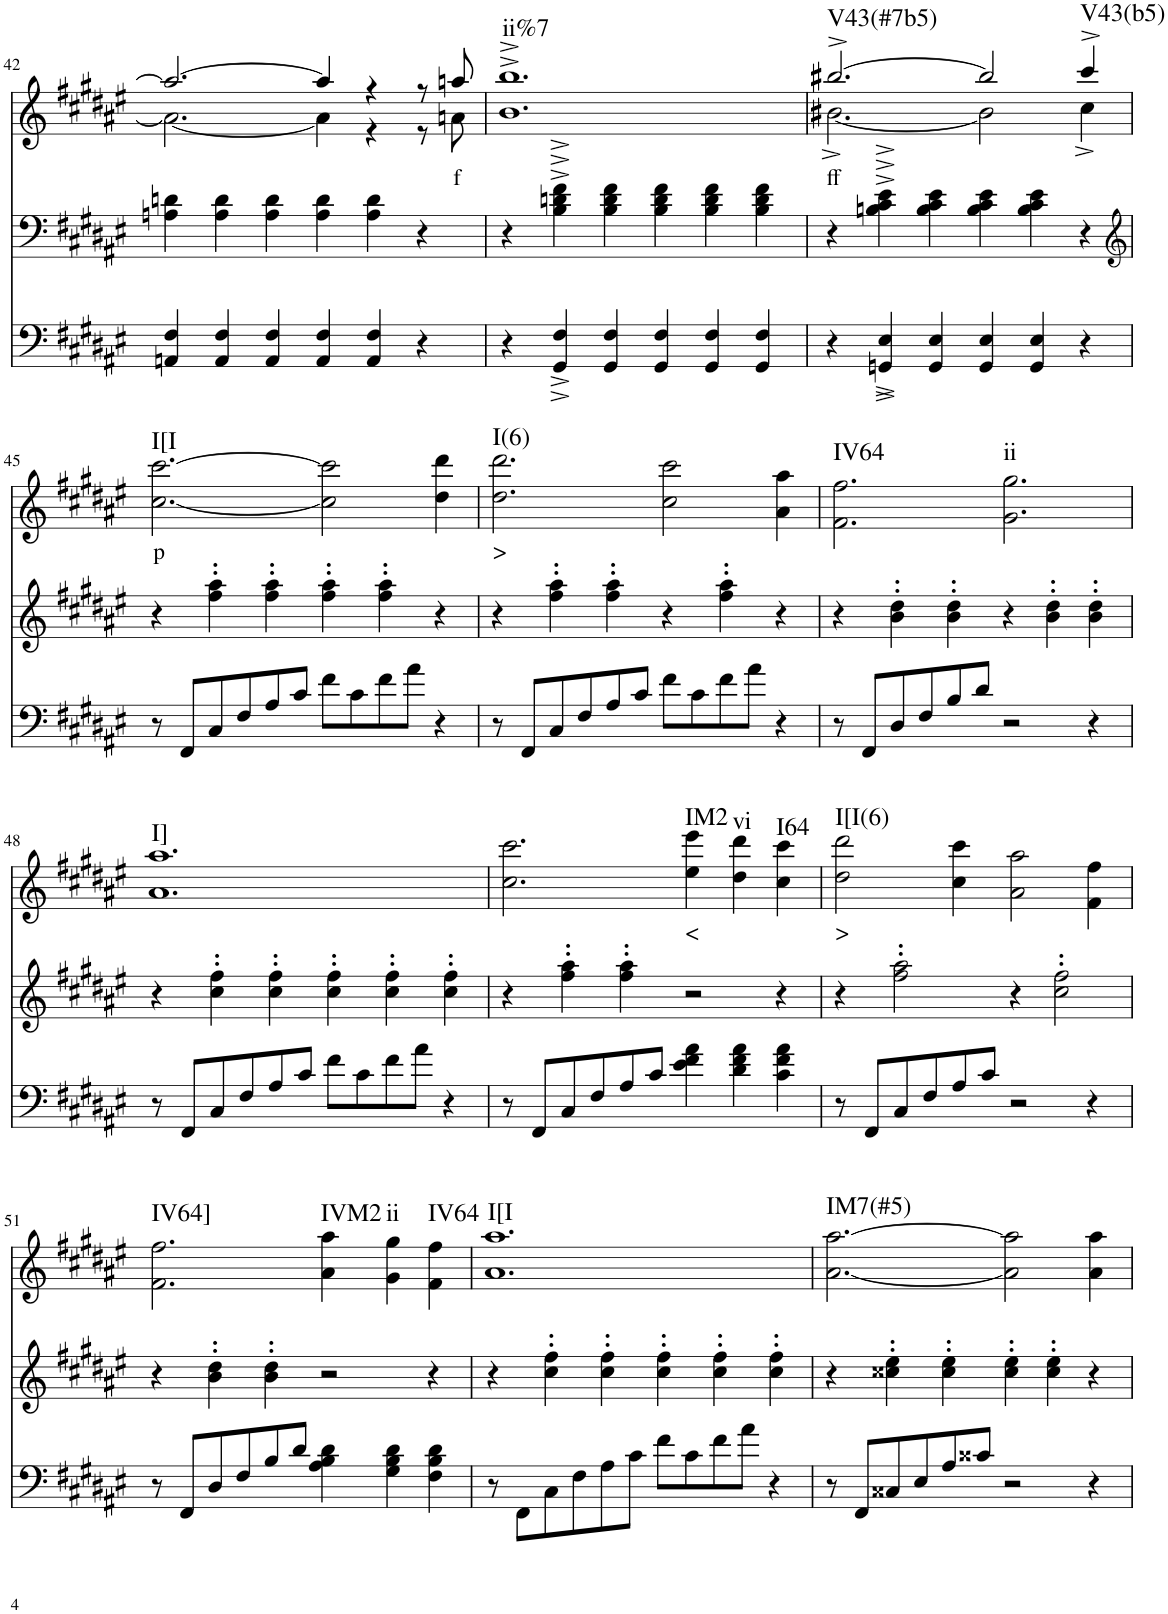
**kern	**kern	**kern	**text	**harte
*part3	*part2	*part1	*part1	*part1
*staff3	*staff2	*staff1	*staff1	*
*I"piano	*I"piano	*I"piano	*	*
*I'Pno	*I'Pno	*I'Pno	*	*
!!LO:PB:g=z
*clefF4	*clefF4	*clefG2	*	*
*k[f#c#g#d#a#e#]	*k[f#c#g#d#a#e#]	*k[f#c#g#d#a#e#]	*	*
*F#:	*F#:	*F#:	*	*
*M6/4	*M6/4	*M6/4	*	*
=42	=42	=42	=42	=42
*	*	*^	*	*
4AAn/ 4F#/	4An\ 4dn\	2.aa/_	2.a\_	.	.
4AA/ 4F#/	4A\ 4d\	.	.	.	.
4AA/ 4F#/	4A\ 4d\	.	.	.	.
4AA/ 4F#/	4A\ 4d\	4aa/]	4a\]	.	.
4AA/ 4F#/	4A\ 4d\	4r	4r	.	.
4r	4r	8r	8r	.	.
!	!	!	!	!LO:LY:b	!
.	.	8aan/	8an\	f	.
=43	=43	=43	=43	=43	=43
!	!	!	!	!	!LO:H:kt=ii%7
*	*	*v	*v	*	*
4r	4r	1.b^ 1.bb^	.	N
4GG#/^ 4F#/^	4B\^ 4dn\^ 4f#\^	.	.	.
4GG#/ 4F#/	4B\ 4d\ 4f#\	.	.	.
4GG#/ 4F#/	4B\ 4d\ 4f#\	.	.	.
4GG#/ 4F#/	4B\ 4d\ 4f#\	.	.	.
4GG#/ 4F#/	4B\ 4d\ 4f#\	.	.	.
=44	=44	=44	=44	=44
*	*	*^	*	*
!	!	!	!	!LO:LY:b	!LO:H:kt=V43(#7b5)
4r	4r	[2.bb#X^/	[2.b#X^\	ff	N
4GGn/^ 4E#/^	4Bn\^ 4c#\^ 4e#\^	.	.	.	.
4GG/ 4E#/	4B\ 4c#\ 4e#\	.	.	.	.
4GG/ 4E#/	4B\ 4c#\ 4e#\	2bb#/]	2b#\]	.	.
4GG/ 4E#/	4B\ 4c#\ 4e#\	.	.	.	.
!	!	!	!	!	!LO:H:kt=V43(b5)
4r	4r	4ccc#^/	4cc#^\	.	N
*	*	*v	*v	*	*
!!LO:LB:g=z
=45	=45	=45	=45	=45
*	*clefG2	*	*	*
*	*	*^	*	*
!	!	!	!	!LO:LY:b	!LO:H:kt=I[I
*	*	*v	*v	*	*
8r	4r	[2.cc#\ [2.ccc#\	p	N
8FF#/L	.	.	.	.
8C#/	4ff#\' 4aa#\'	.	.	.
8F#/	.	.	.	.
8A#/	4ff#\' 4aa#\'	.	.	.
8c#/J	.	.	.	.
8f#\L	4ff#\' 4aa#\'	2cc#\] 2ccc#\]	.	.
8c#\	.	.	.	.
8f#\	4ff#\' 4aa#\'	.	.	.
8a#\J	.	.	.	.
4r	4r	4dd#\ 4ddd#\	.	.
=46	=46	=46	=46	=46
!	!	!	!LO:LY:b	!LO:H:kt=I(6)
8r	4r	2.dd#\ 2.ddd#\	>	N
8FF#/L	.	.	.	.
8C#/	4ff#\' 4aa#\'	.	.	.
8F#/	.	.	.	.
8A#/	4ff#\' 4aa#\'	.	.	.
8c#/J	.	.	.	.
8f#\L	4r	2cc#\ 2ccc#\	.	.
8c#\	.	.	.	.
8f#\	4ff#\' 4aa#\'	.	.	.
8a#\J	.	.	.	.
4r	4r	4a#\ 4aa#\	.	.
=47	=47	=47	=47	=47
!	!	!	!	!LO:H:kt=IV64
8r	4r	2.f#\ 2.ff#\	.	N
8FF#/L	.	.	.	.
8D#/	4b\' 4dd#\'	.	.	.
8F#/	.	.	.	.
8B/	4b\' 4dd#\'	.	.	.
8d#/J	.	.	.	.
!	!	!	!	!LO:H:kt=ii
2r	4r	2.g#\ 2.gg#\	.	N
.	4b\' 4dd#\'	.	.	.
4r	4b\' 4dd#\'	.	.	.
!!LO:LB:g=z
=48	=48	=48	=48	=48
!	!	!	!	!LO:H:kt=I]
8r	4r	1.a# 1.aa#	.	N
8FF#/L	.	.	.	.
8C#/	4cc#\' 4ff#\'	.	.	.
8F#/	.	.	.	.
8A#/	4cc#\' 4ff#\'	.	.	.
8c#/J	.	.	.	.
8f#\L	4cc#\' 4ff#\'	.	.	.
8c#\	.	.	.	.
8f#\	4cc#\' 4ff#\'	.	.	.
8a#\J	.	.	.	.
4r	4cc#\' 4ff#\'	.	.	.
=49	=49	=49	=49	=49
8r	4r	2.cc#\ 2.ccc#\	.	.
8FF#/L	.	.	.	.
8C#/	4ff#\' 4aa#\'	.	.	.
8F#/	.	.	.	.
8A#/	4ff#\' 4aa#\'	.	.	.
8c#/J	.	.	.	.
!	!	!	!LO:LY:b	!LO:H:kt=IM2
4e#\ 4f#\ 4a#\	2r	4ee#\ 4eee#\	<	N
!	!	!	!	!LO:H:kt=vi
4d#\ 4f#\ 4a#\	.	4dd#\ 4ddd#\	.	N
!	!	!	!	!LO:H:kt=I64
4c#\ 4f#\ 4a#\	4r	4cc#\ 4ccc#\	.	N
=50	=50	=50	=50	=50
!	!	!	!LO:LY:b	!LO:H:kt=I[I(6)
8r	4r	2dd#\ 2ddd#\	>	N
8FF#/L	.	.	.	.
8C#/	2ff#\' 2aa#\'	.	.	.
8F#/	.	.	.	.
8A#/	.	4cc#\ 4ccc#\	.	.
8c#/J	.	.	.	.
2r	4r	2a#\ 2aa#\	.	.
.	2cc#\' 2ff#\'	.	.	.
4r	.	4f#\ 4ff#\	.	.
!!LO:LB:g=z
=51	=51	=51	=51	=51
!	!	!	!	!LO:H:kt=IV64]
8r	4r	2.f#\ 2.ff#\	.	N
8FF#/L	.	.	.	.
8D#/	4b\' 4dd#\'	.	.	.
8F#/	.	.	.	.
8B/	4b\' 4dd#\'	.	.	.
8d#/J	.	.	.	.
!	!	!	!	!LO:H:kt=IVM2
4A#\ 4B\ 4d#\	2r	4a#\ 4aa#\	.	N
!	!	!	!	!LO:H:kt=ii
4G#\ 4B\ 4d#\	.	4g#\ 4gg#\	.	N
!	!	!	!	!LO:H:kt=IV64
4F#\ 4B\ 4d#\	4r	4f#\ 4ff#\	.	N
=52	=52	=52	=52	=52
!	!	!	!	!LO:H:kt=I[I
8r	4r	1.a# 1.aa#	.	N
8FF#\L	.	.	.	.
8C#\	4cc#\' 4ff#\'	.	.	.
8F#\	.	.	.	.
8A#\	4cc#\' 4ff#\'	.	.	.
8c#\J	.	.	.	.
8f#\L	4cc#\' 4ff#\'	.	.	.
8c#\	.	.	.	.
8f#\	4cc#\' 4ff#\'	.	.	.
8a#\J	.	.	.	.
4r	4cc#\' 4ff#\'	.	.	.
=53	=53	=53	=53	=53
!	!	!	!	!LO:H:kt=IM7(#5)
8r	4r	[2.a#\ [2.aa#\	.	N
8FF#/L	.	.	.	.
8C##X/	4cc##X\' 4ee#\'	.	.	.
8E#/	.	.	.	.
8A#/	4cc##\' 4ee#\'	.	.	.
8c##X/J	.	.	.	.
2r	4cc##\' 4ee#\'	2a#\] 2aa#\]	.	.
.	4cc##\' 4ee#\'	.	.	.
4r	4r	4a#\ 4aa#\	.	.
=	=	=	=	=
*-	*-	*-	*-	*-
